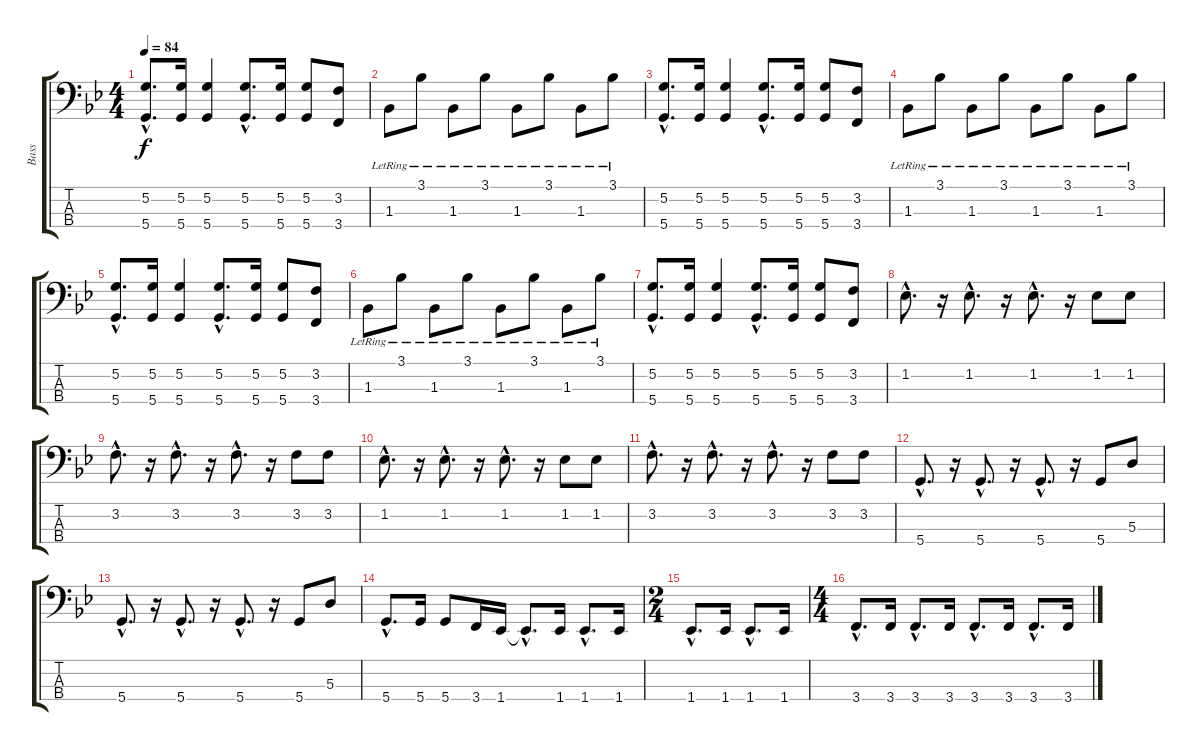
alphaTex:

\track ("Bass" "Bass") {instrument electricbassfinger}
\staff {score tabs}
\tuning (G2 D2 A1 D1) {hide}
\ts (4 4)
\tempo 84
\clef f4
\ks bb
(5.2{hac} 5.4{hac}).8{d dy f} (5.2 5.4).16 (5.2 5.4).4 (5.2{hac} 5.4{hac}).8{d} (5.2 5.4).16 (5.2 5.4).8 (3.2 3.4).8 |
1.3{lr}.8 3.1{lr}.8 1.3{lr}.8 3.1{lr}.8 1.3{lr}.8 3.1{lr}.8 1.3{lr}.8 3.1{lr}.8 |
(5.2{hac} 5.4{hac}).8{d} (5.2 5.4).16 (5.2 5.4).4 (5.2{hac} 5.4{hac}).8{d} (5.2 5.4).16 (5.2 5.4).8 (3.2 3.4).8 |
1.3{lr}.8 3.1{lr}.8 1.3{lr}.8 3.1{lr}.8 1.3{lr}.8 3.1{lr}.8 1.3{lr}.8 3.1{lr}.8 |
(5.2{hac} 5.4{hac}).8{d} (5.2 5.4).16 (5.2 5.4).4 (5.2{hac} 5.4{hac}).8{d} (5.2 5.4).16 (5.2 5.4).8 (3.2 3.4).8 |
1.3{lr}.8 3.1{lr}.8 1.3{lr}.8 3.1{lr}.8 1.3{lr}.8 3.1{lr}.8 1.3{lr}.8 3.1{lr}.8 |
(5.2{hac} 5.4{hac}).8{d} (5.2 5.4).16 (5.2 5.4).4 (5.2{hac} 5.4{hac}).8{d} (5.2 5.4).16 (5.2 5.4).8 (3.2 3.4).8 |
1.2{hac}.8{d} r.16 1.2{hac}.8{d} r.16 1.2{hac}.8{d} r.16 1.2.8 1.2.8 |
3.2{hac}.8{d} r.16 3.2{hac}.8{d} r.16 3.2{hac}.8{d} r.16 3.2.8 3.2.8 |
1.2{hac}.8{d} r.16 1.2{hac}.8{d} r.16 1.2{hac}.8{d} r.16 1.2.8 1.2.8 |
3.2{hac}.8{d} r.16 3.2{hac}.8{d} r.16 3.2{hac}.8{d} r.16 3.2.8 3.2.8 |
5.4{hac}.8{d} r.16 5.4{hac}.8{d} r.16 5.4{hac}.8{d} r.16 5.4.8 5.3.8 |
5.4{hac}.8{d} r.16 5.4{hac}.8{d} r.16 5.4{hac}.8{d} r.16 5.4.8 5.3.8 |
5.4{hac}.8{d} 5.4.16 5.4.8 3.4.16 1.4.16 1.4{hac t}.8{d} 1.4.16 1.4{hac}.8{d} 1.4.16 |
\ts (2 4)
1.4{hac}.8{d} 1.4.16 1.4{hac}.8{d} 1.4.16 |
\ts (4 4)
3.4{hac}.8{d} 3.4.16 3.4{hac}.8{d} 3.4.16 3.4{hac}.8{d} 3.4.16 3.4{hac}.8{d} 3.4.16
